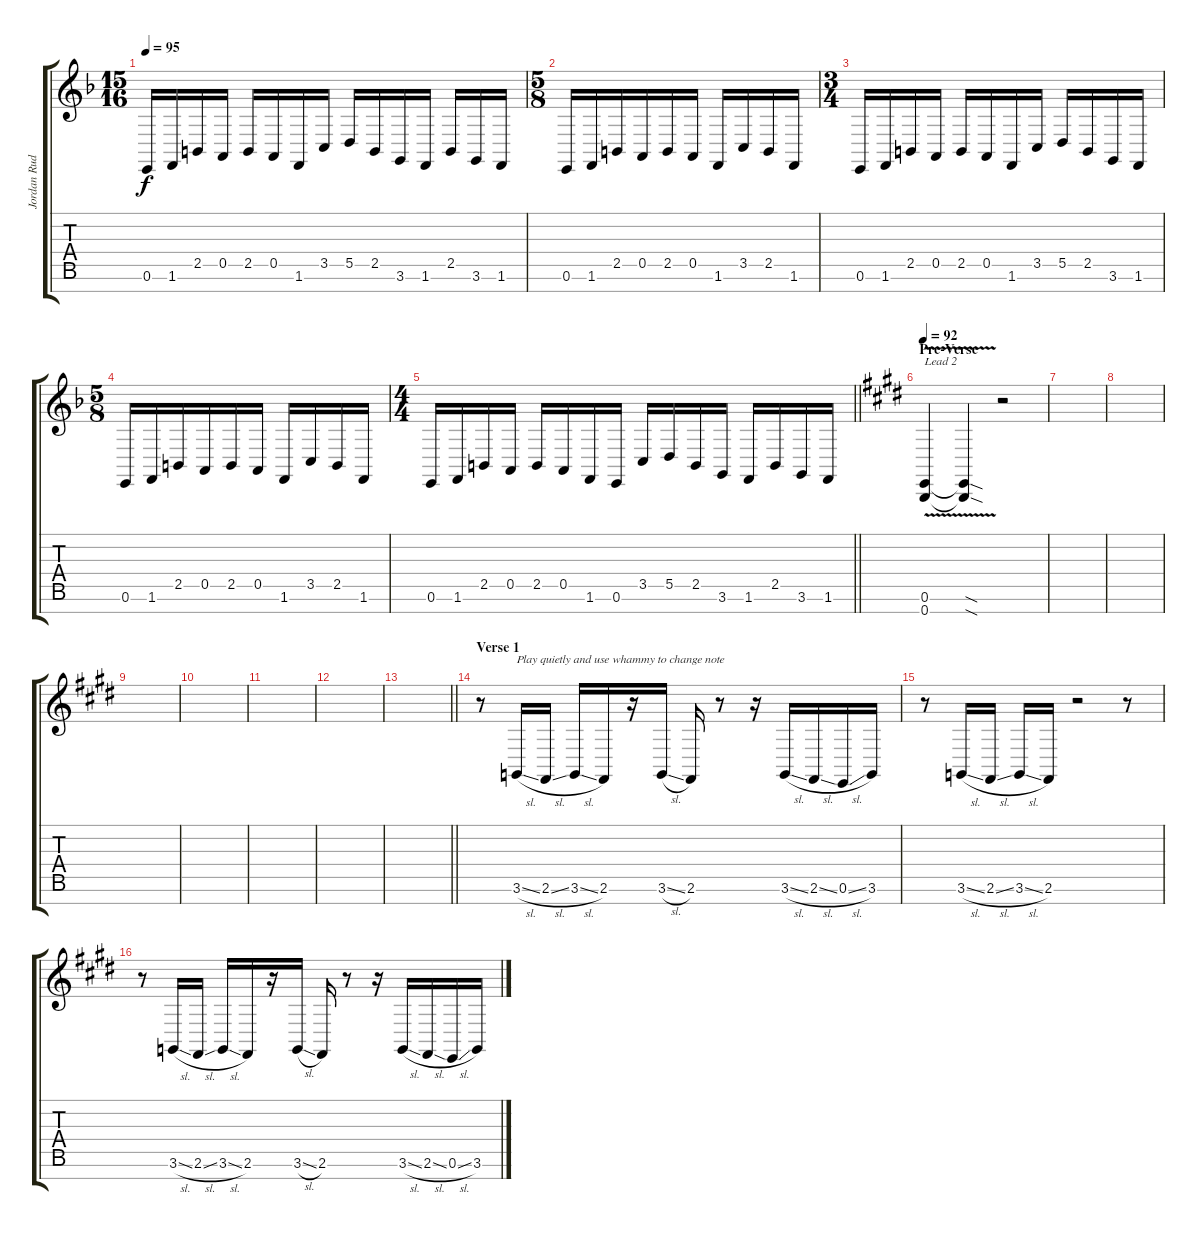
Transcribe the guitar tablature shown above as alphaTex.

\track ("Jordan Rudess" "Jordan Rud") {instrument synthstrings2}
\staff {score tabs}
\tuning (E4 B3 G3 D3 A2 E2 B1) {hide}
\ts (15 16)
\tempo 95
\clef g2
\ks f
0.6.16{dy f} 1.6.16 2.5.16 0.5.16 2.5.16 0.5.16 1.6.16 3.5.16 5.5.16 2.5.16 3.6.16 1.6.16 2.5.16 3.6.16 1.6.16 |
\ts (5 8)
0.6.16 1.6.16 2.5.16 0.5.16 2.5.16 0.5.16 1.6.16 3.5.16 2.5.16 1.6.16 |
\ts (3 4)
0.6.16 1.6.16 2.5.16 0.5.16 2.5.16 0.5.16 1.6.16 3.5.16 5.5.16 2.5.16 3.6.16 1.6.16 |
\ts (5 8)
0.6.16 1.6.16 2.5.16 0.5.16 2.5.16 0.5.16 1.6.16 3.5.16 2.5.16 1.6.16 |
\ts (4 4)
\barLineRight lightlight
0.6.16 1.6.16 2.5.16 0.5.16 2.5.16 0.5.16 1.6.16 0.6.16 3.5.16 5.5.16 2.5.16 3.6.16 1.6.16 2.5.16 3.6.16 1.6.16 |
\section ("" "Pre-Verse")
\tempo 92
\ks e
(0.6{v} 0.7{v}).4{txt "Lead 2" volume 13 instrument lead2sawtooth} (0.6{sod t} 0.7{sod t}).4 r.2 |
|
|
|
|
|
|
\barLineRight lightlight
|
\section ("" "Verse 1")
r.8 3.6{sl}.16{txt "Play quietly and use whammy to change note" volume 10 instrument lead2sawtooth} 2.6{sl}.16 3.6{sl}.16 2.6.16 r.16 3.6{sl}.16 2.6.16 r.8 r.16 3.6{sl}.16 2.6{sl}.16 0.6{sl}.16 3.6.16 |
r.8 3.6{sl}.16 2.6{sl}.16 3.6{sl}.16 2.6.16 r.2 r.8 |
r.8 3.6{sl}.16 2.6{sl}.16 3.6{sl}.16 2.6.16 r.16 3.6{sl}.16 2.6.16 r.8 r.16 3.6{sl}.16 2.6{sl}.16 0.6{sl}.16 3.6.16
